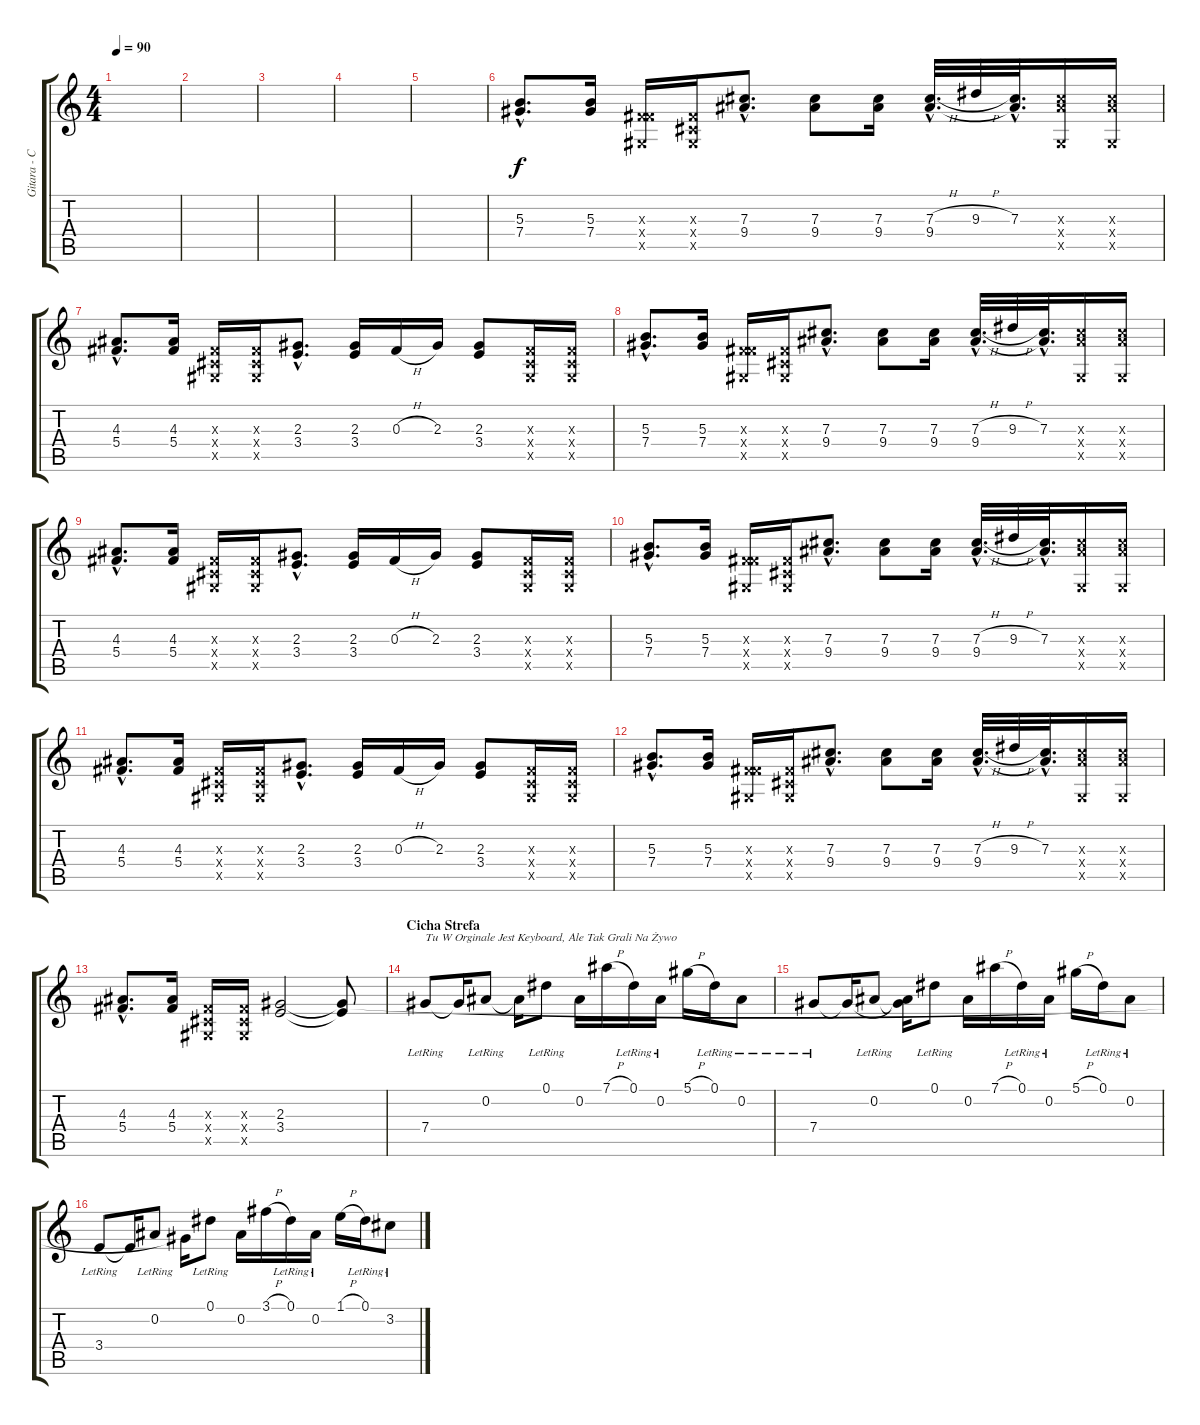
\track ("Gitara - Czysta" "Gitara - C") {instrument electricguitarclean}
\staff {score tabs}
\tuning (Eb4 Bb3 Gb3 Db3 Ab2 Eb2) {hide}
\ts (4 4)
\tempo 90
\clef g2
\ks c
|
|
|
|
|
(5.3{hac} 7.4{hac}).8{d volume 13} (5.3 7.4).16 (0.3{x} 5.4{x} 0.5{x}).16 (0.3{x} 0.4{x} 0.5{x}).16 (7.3{hac} 9.4{hac}).8{d} (7.3 9.4).8 (7.3 9.4).16 (7.3{h hac} 9.4{hac}).32{d} 9.3{h}.32 (7.3{hac} 9.4{hac t}).32{d} (7.3{x} 9.4{x} 0.5{x}).16 (7.3{x} 9.4{x} 0.5{x}).16 |
(4.3{hac} 5.4{hac}).8{d} (4.3 5.4).16 (0.3{x} 0.4{x} 0.5{x}).16 (0.3{x} 0.4{x} 0.5{x}).16 (2.3{hac} 3.4{hac}).8{d} (2.3 3.4).16 0.3{h}.16 2.3.16 (2.3 3.4).8 (0.3{x} 0.4{x} 0.5{x}).16 (0.3{x} 0.4{x} 0.5{x}).16 |
(5.3{hac} 7.4{hac}).8{d} (5.3 7.4).16 (0.3{x} 5.4{x} 0.5{x}).16 (0.3{x} 0.4{x} 0.5{x}).16 (7.3{hac} 9.4{hac}).8{d} (7.3 9.4).8 (7.3 9.4).16 (7.3{h hac} 9.4{hac}).32{d} 9.3{h}.32 (7.3{hac} 9.4{hac t}).32{d} (7.3{x} 9.4{x} 0.5{x}).16 (7.3{x} 9.4{x} 0.5{x}).16 |
(4.3{hac} 5.4{hac}).8{d} (4.3 5.4).16 (0.3{x} 0.4{x} 0.5{x}).16 (0.3{x} 0.4{x} 0.5{x}).16 (2.3{hac} 3.4{hac}).8{d} (2.3 3.4).16 0.3{h}.16 2.3.16 (2.3 3.4).8 (0.3{x} 0.4{x} 0.5{x}).16 (0.3{x} 0.4{x} 0.5{x}).16 |
(5.3{hac} 7.4{hac}).8{d volume 13} (5.3 7.4).16 (0.3{x} 5.4{x} 0.5{x}).16 (0.3{x} 0.4{x} 0.5{x}).16 (7.3{hac} 9.4{hac}).8{d} (7.3 9.4).8 (7.3 9.4).16 (7.3{h hac} 9.4{hac}).32{d} 9.3{h}.32 (7.3{hac} 9.4{hac t}).32{d} (7.3{x} 9.4{x} 0.5{x}).16 (7.3{x} 9.4{x} 0.5{x}).16 |
(4.3{hac} 5.4{hac}).8{d} (4.3 5.4).16 (0.3{x} 0.4{x} 0.5{x}).16 (0.3{x} 0.4{x} 0.5{x}).16 (2.3{hac} 3.4{hac}).8{d} (2.3 3.4).16 0.3{h}.16 2.3.16 (2.3 3.4).8 (0.3{x} 0.4{x} 0.5{x}).16 (0.3{x} 0.4{x} 0.5{x}).16 |
(5.3{hac} 7.4{hac}).8{d} (5.3 7.4).16 (0.3{x} 5.4{x} 0.5{x}).16 (0.3{x} 0.4{x} 0.5{x}).16 (7.3{hac} 9.4{hac}).8{d} (7.3 9.4).8 (7.3 9.4).16 (7.3{h hac} 9.4{hac}).32{d} 9.3{h}.32 (7.3{hac} 9.4{hac t}).32{d} (7.3{x} 9.4{x} 0.5{x}).16 (7.3{x} 9.4{x} 0.5{x}).16 |
(4.3{hac} 5.4{hac}).8{d} (4.3 5.4).16 (0.3{x} 0.4{x} 0.5{x}).16 (0.3{x} 0.4{x} 0.5{x}).16 (2.3 3.4).2 (2.3{t} 3.4{t}).8 |
\section ("" "Cicha Strefa")
7.4{lr}.8{txt "Tu W Orginale Jest Keyboard, Ale Tak Grali Na Żywo"} 7.4{t}.16 0.2{lr}.8 0.2{t}.16 0.1{lr}.8 0.2.16 7.1{h}.16 0.1{lr}.16 0.2{lr}.16 5.1{h}.16 0.1{lr}.16 0.2{lr}.8 |
7.4{lr}.8 7.4{t}.16 0.2{lr}.8 (0.2{t} 7.4{t}).16 0.1{lr}.8 0.2.16 7.1{h}.16 0.1{lr}.16 0.2{lr}.16 5.1{h}.16 0.1{lr}.16 0.2{lr}.8 |
3.4{lr}.8 3.4{t}.16 0.2{lr}.8 2.3{t}.16 0.1{lr}.8 0.2.16 3.1{h}.16 0.1{lr}.16 0.2{lr}.16 1.1{h}.16 0.1{lr}.16 3.2{lr}.8
